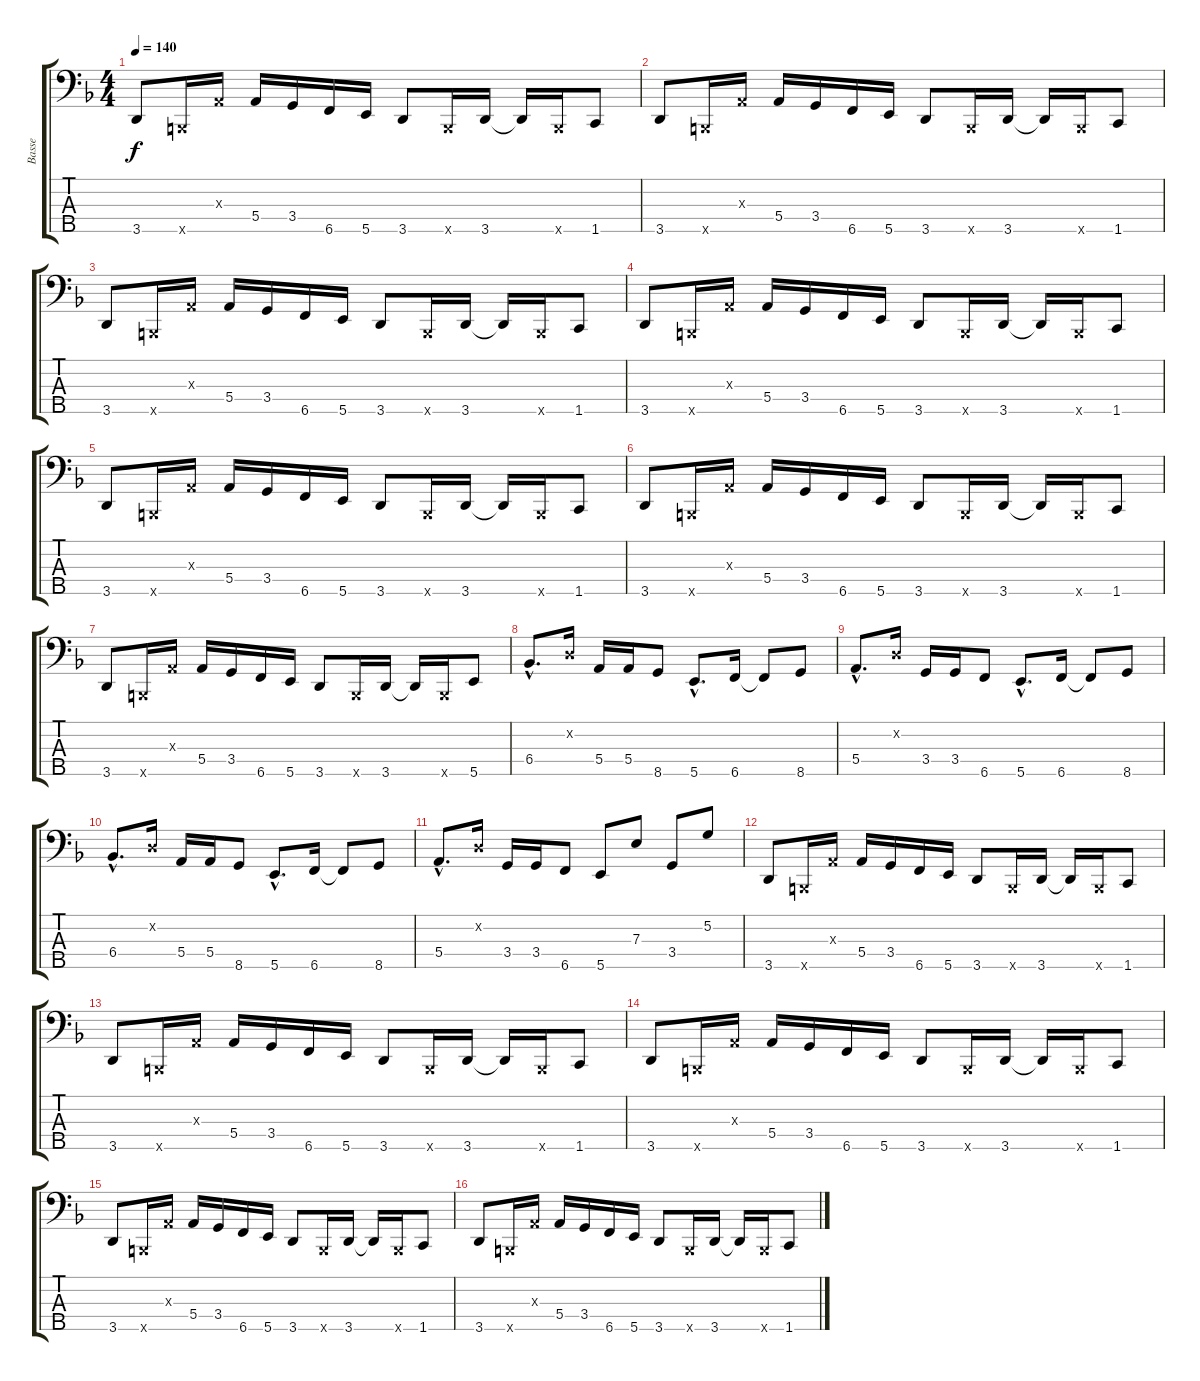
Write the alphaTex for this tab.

\track ("Basse" "Basse") {instrument electricbasspick}
\staff {score tabs}
\tuning (G2 D2 A1 E1 B0) {hide}
\ts (4 4)
\tempo 140
\clef f4
\ks f
3.5.8{dy f} 0.5{x}.16 0.3{x}.16 5.4.16 3.4.16 6.5.16 5.5.16 3.5.8 0.5{x}.16 3.5.16 3.5{t}.16 0.5{x}.16 1.5.8 |
3.5.8 0.5{x}.16 0.3{x}.16 5.4.16 3.4.16 6.5.16 5.5.16 3.5.8 0.5{x}.16 3.5.16 3.5{t}.16 0.5{x}.16 1.5.8 |
3.5.8 0.5{x}.16 0.3{x}.16 5.4.16 3.4.16 6.5.16 5.5.16 3.5.8 0.5{x}.16 3.5.16 3.5{t}.16 0.5{x}.16 1.5.8 |
3.5.8 0.5{x}.16 0.3{x}.16 5.4.16 3.4.16 6.5.16 5.5.16 3.5.8 0.5{x}.16 3.5.16 3.5{t}.16 0.5{x}.16 1.5.8 |
3.5.8 0.5{x}.16 0.3{x}.16 5.4.16 3.4.16 6.5.16 5.5.16 3.5.8 0.5{x}.16 3.5.16 3.5{t}.16 0.5{x}.16 1.5.8 |
3.5.8 0.5{x}.16 0.3{x}.16 5.4.16 3.4.16 6.5.16 5.5.16 3.5.8 0.5{x}.16 3.5.16 3.5{t}.16 0.5{x}.16 1.5.8 |
3.5.8 0.5{x}.16 0.3{x}.16 5.4.16 3.4.16 6.5.16 5.5.16 3.5.8 0.5{x}.16 3.5.16 3.5{t}.16 0.5{x}.16 5.5.8 |
6.4{hac}.8{d} 0.2{x}.16 5.4.16 5.4.16 8.5.8 5.5{hac}.8{d} 6.5.16 6.5{t}.8 8.5.8 |
5.4{hac}.8{d} 0.2{x}.16 3.4.16 3.4.16 6.5.8 5.5{hac}.8{d} 6.5.16 6.5{t}.8 8.5.8 |
6.4{hac}.8{d} 0.2{x}.16 5.4.16 5.4.16 8.5.8 5.5{hac}.8{d} 6.5.16 6.5{t}.8 8.5.8 |
5.4{hac}.8{d} 0.2{x}.16 3.4.16 3.4.16 6.5.8 5.5.8 7.3.8 3.4.8 5.2.8 |
3.5.8 0.5{x}.16 0.3{x}.16 5.4.16 3.4.16 6.5.16 5.5.16 3.5.8 0.5{x}.16 3.5.16 3.5{t}.16 0.5{x}.16 1.5.8 |
3.5.8 0.5{x}.16 0.3{x}.16 5.4.16 3.4.16 6.5.16 5.5.16 3.5.8 0.5{x}.16 3.5.16 3.5{t}.16 0.5{x}.16 1.5.8 |
3.5.8 0.5{x}.16 0.3{x}.16 5.4.16 3.4.16 6.5.16 5.5.16 3.5.8 0.5{x}.16 3.5.16 3.5{t}.16 0.5{x}.16 1.5.8 |
3.5.8 0.5{x}.16 0.3{x}.16 5.4.16 3.4.16 6.5.16 5.5.16 3.5.8 0.5{x}.16 3.5.16 3.5{t}.16 0.5{x}.16 1.5.8 |
3.5.8 0.5{x}.16 0.3{x}.16 5.4.16 3.4.16 6.5.16 5.5.16 3.5.8 0.5{x}.16 3.5.16 3.5{t}.16 0.5{x}.16 1.5.8
